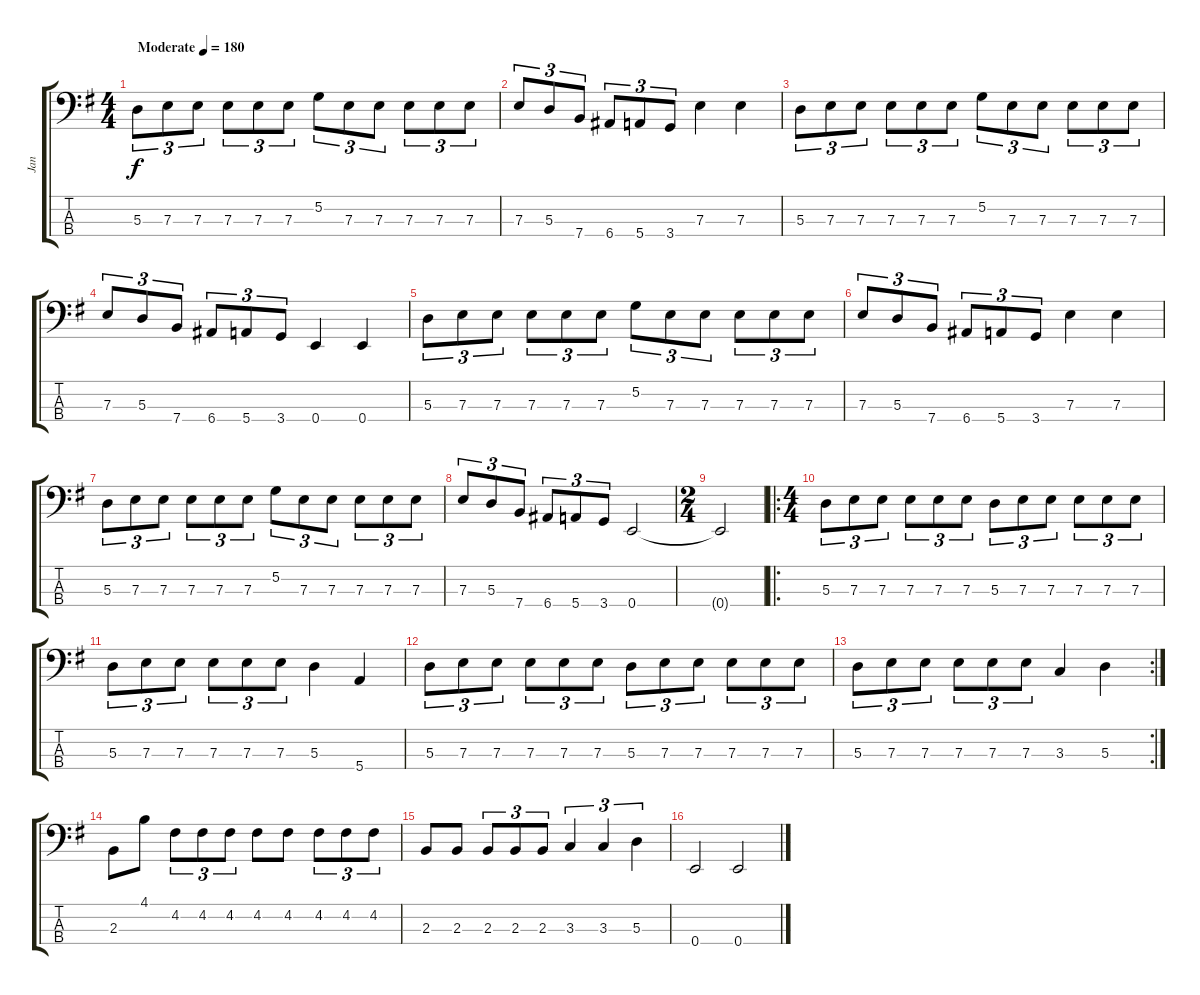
\track ("Jan" "Jan") {instrument electricbassfinger}
\staff {score tabs}
\tuning (G2 D2 A1 E1) {hide}
\ts (4 4)
\tempo (180 "Moderate")
\clef f4
\ks g
5.3.8{tu (3 2) dy f instrument electricbassfinger} 7.3.8{tu (3 2)} 7.3.8{tu (3 2)} 7.3.8{tu (3 2)} 7.3.8{tu (3 2)} 7.3.8{tu (3 2)} 5.2.8{tu (3 2)} 7.3.8{tu (3 2)} 7.3.8{tu (3 2)} 7.3.8{tu (3 2)} 7.3.8{tu (3 2)} 7.3.8{tu (3 2)} |
7.3.8{tu (3 2)} 5.3.8{tu (3 2)} 7.4.8{tu (3 2)} 6.4.8{tu (3 2)} 5.4.8{tu (3 2)} 3.4.8{tu (3 2)} 7.3.4 7.3.4 |
5.3.8{tu (3 2)} 7.3.8{tu (3 2)} 7.3.8{tu (3 2)} 7.3.8{tu (3 2)} 7.3.8{tu (3 2)} 7.3.8{tu (3 2)} 5.2.8{tu (3 2)} 7.3.8{tu (3 2)} 7.3.8{tu (3 2)} 7.3.8{tu (3 2)} 7.3.8{tu (3 2)} 7.3.8{tu (3 2)} |
7.3.8{tu (3 2)} 5.3.8{tu (3 2)} 7.4.8{tu (3 2)} 6.4.8{tu (3 2)} 5.4.8{tu (3 2)} 3.4.8{tu (3 2)} 0.4.4 0.4.4 |
5.3.8{tu (3 2)} 7.3.8{tu (3 2)} 7.3.8{tu (3 2)} 7.3.8{tu (3 2)} 7.3.8{tu (3 2)} 7.3.8{tu (3 2)} 5.2.8{tu (3 2)} 7.3.8{tu (3 2)} 7.3.8{tu (3 2)} 7.3.8{tu (3 2)} 7.3.8{tu (3 2)} 7.3.8{tu (3 2)} |
7.3.8{tu (3 2)} 5.3.8{tu (3 2)} 7.4.8{tu (3 2)} 6.4.8{tu (3 2)} 5.4.8{tu (3 2)} 3.4.8{tu (3 2)} 7.3.4 7.3.4 |
5.3.8{tu (3 2)} 7.3.8{tu (3 2)} 7.3.8{tu (3 2)} 7.3.8{tu (3 2)} 7.3.8{tu (3 2)} 7.3.8{tu (3 2)} 5.2.8{tu (3 2)} 7.3.8{tu (3 2)} 7.3.8{tu (3 2)} 7.3.8{tu (3 2)} 7.3.8{tu (3 2)} 7.3.8{tu (3 2)} |
7.3.8{tu (3 2)} 5.3.8{tu (3 2)} 7.4.8{tu (3 2)} 6.4.8{tu (3 2)} 5.4.8{tu (3 2)} 3.4.8{tu (3 2)} 0.4.2 |
\ts (2 4)
0.4{t}.2 |
\ro
\ts (4 4)
5.3.8{tu (3 2)} 7.3.8{tu (3 2)} 7.3.8{tu (3 2)} 7.3.8{tu (3 2)} 7.3.8{tu (3 2)} 7.3.8{tu (3 2)} 5.3.8{tu (3 2)} 7.3.8{tu (3 2)} 7.3.8{tu (3 2)} 7.3.8{tu (3 2)} 7.3.8{tu (3 2)} 7.3.8{tu (3 2)} |
5.3.8{tu (3 2)} 7.3.8{tu (3 2)} 7.3.8{tu (3 2)} 7.3.8{tu (3 2)} 7.3.8{tu (3 2)} 7.3.8{tu (3 2)} 5.3.4 5.4.4 |
5.3.8{tu (3 2)} 7.3.8{tu (3 2)} 7.3.8{tu (3 2)} 7.3.8{tu (3 2)} 7.3.8{tu (3 2)} 7.3.8{tu (3 2)} 5.3.8{tu (3 2)} 7.3.8{tu (3 2)} 7.3.8{tu (3 2)} 7.3.8{tu (3 2)} 7.3.8{tu (3 2)} 7.3.8{tu (3 2)} |
\rc 2
5.3.8{tu (3 2)} 7.3.8{tu (3 2)} 7.3.8{tu (3 2)} 7.3.8{tu (3 2)} 7.3.8{tu (3 2)} 7.3.8{tu (3 2)} 3.3.4 5.3.4 |
2.3.8 4.1.8 4.2.8{tu (3 2)} 4.2.8{tu (3 2)} 4.2.8{tu (3 2)} 4.2.8 4.2.8 4.2.8{tu (3 2)} 4.2.8{tu (3 2)} 4.2.8{tu (3 2)} |
2.3.8 2.3.8 2.3.8{tu (3 2)} 2.3.8{tu (3 2)} 2.3.8{tu (3 2)} 3.3.4{tu (3 2)} 3.3.4{tu (3 2)} 5.3.4{tu (3 2)} |
0.4.2 0.4.2
